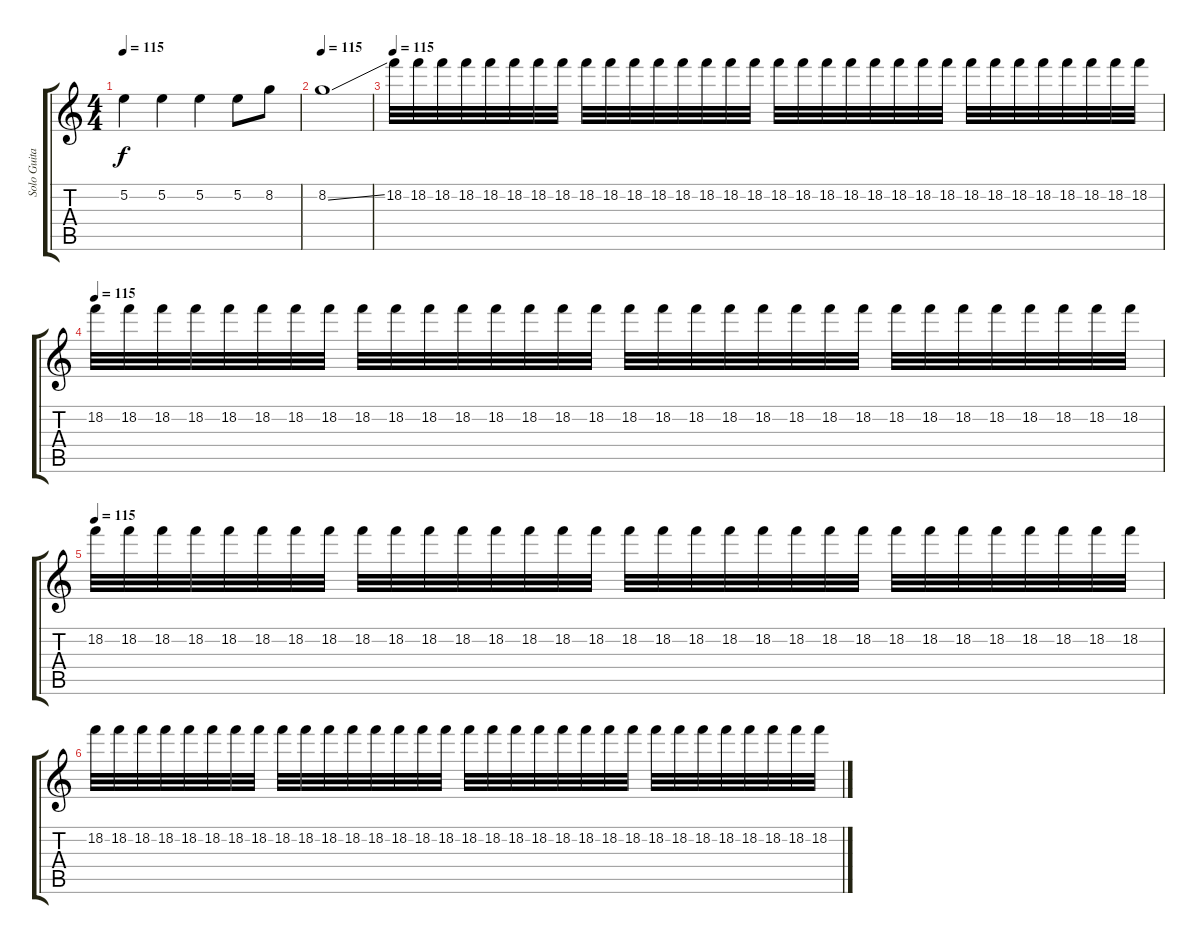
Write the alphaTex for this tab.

\track ("Solo Guitar" "Solo Guita") {instrument distortionguitar}
\staff {score tabs}
\tuning (E4 B3 G3 D3 A2 E2) {hide}
\ts (4 4)
\tempo 115
\clef g2
\ks c
5.2.4{dy f} 5.2.4 5.2.4 5.2.8 8.2.8 |
\tempo 115
8.2{ss}.1 |
\tempo 115
18.2.32 18.2.32 18.2.32 18.2.32 18.2.32 18.2.32 18.2.32 18.2.32 18.2.32 18.2.32 18.2.32 18.2.32 18.2.32 18.2.32 18.2.32 18.2.32 18.2.32 18.2.32 18.2.32 18.2.32 18.2.32 18.2.32 18.2.32 18.2.32 18.2.32 18.2.32 18.2.32 18.2.32 18.2.32 18.2.32 18.2.32 18.2.32 |
\tempo 115
18.2.32 18.2.32 18.2.32 18.2.32 18.2.32 18.2.32 18.2.32 18.2.32 18.2.32 18.2.32 18.2.32 18.2.32 18.2.32 18.2.32 18.2.32 18.2.32 18.2.32 18.2.32 18.2.32 18.2.32 18.2.32 18.2.32 18.2.32 18.2.32 18.2.32 18.2.32 18.2.32 18.2.32 18.2.32 18.2.32 18.2.32 18.2.32 |
\tempo 115
18.2.32 18.2.32 18.2.32 18.2.32 18.2.32 18.2.32 18.2.32 18.2.32 18.2.32 18.2.32 18.2.32 18.2.32 18.2.32 18.2.32 18.2.32 18.2.32 18.2.32 18.2.32 18.2.32 18.2.32 18.2.32 18.2.32 18.2.32 18.2.32 18.2.32 18.2.32 18.2.32 18.2.32 18.2.32 18.2.32 18.2.32 18.2.32 |
18.2.32 18.2.32 18.2.32 18.2.32 18.2.32 18.2.32 18.2.32 18.2.32 18.2.32 18.2.32 18.2.32 18.2.32 18.2.32 18.2.32 18.2.32 18.2.32 18.2.32 18.2.32 18.2.32 18.2.32 18.2.32 18.2.32 18.2.32 18.2.32 18.2.32 18.2.32 18.2.32 18.2.32 18.2.32 18.2.32 18.2.32 18.2.32
